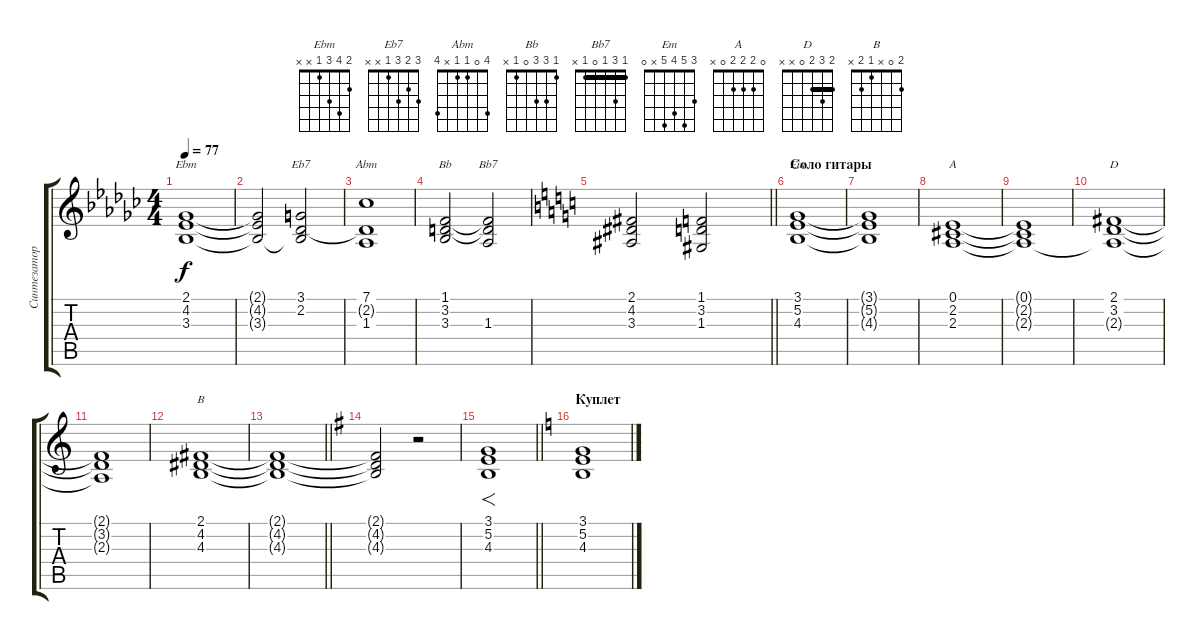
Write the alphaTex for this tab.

\track ("Синтезатор" "Синтезатор") {instrument pad2warm}
\staff {score tabs}
\tuning (E4 B3 G3 D3 A2 E2) {hide}
\chord ("Ebm" 2 4 3 1 x x)
\chord ("Eb7" 3 2 3 1 x x)
\chord ("Abm" 4 0 1 1 x 4)
\chord ("Bb" 1 3 3 0 1 x)
\chord ("Bb7" 1 3 1 0 1 x) {barre 1}
\chord ("Em" 3 5 4 5 x 0)
\chord ("A" 0 2 2 2 0 x)
\chord ("D" 2 3 2 0 x x) {barre 2}
\chord ("B" 2 0 x 1 2 x)
\ts (4 4)
\tempo 77
\clef g2
\ks ebminor
(2.1 4.2 3.3).1{ch "Ebm" dy f} |
(2.1{t} 4.2{t} 3.3{t}).2 (3.1 2.2 3.3{t}).2{ch "Eb7"} |
(7.1 2.2{t} 1.3).1{ch "Abm"} |
(1.1 3.2 3.3).2{ch "Bb"} (1.1{t} 3.2{t} 1.3).2{ch "Bb7"} |
\barLineRight lightlight
\ks c
(2.1 4.2 3.3).2 (1.1 3.2 1.3).2 |
\section ("" "Соло гитары")
(3.1 5.2 4.3).1{ch "Em"} |
(3.1{t} 5.2{t} 4.3{t}).1 |
(0.1 2.2 2.3).1{ch "A"} |
(0.1{t} 2.2{t} 2.3{t}).1 |
(2.1 3.2 2.3{t}).1{ch "D"} |
(2.1{t} 3.2{t} 2.3{t}).1 |
(2.1 4.2 4.3).1{ch "B"} |
\barLineRight lightlight
(2.1{t} 4.2{t} 4.3{t}).1{volume 0} |
\section ("" "")
\ks eminor
(2.1{t} 4.2{t} 4.3{t}).2 r.2 |
\barLineRight lightlight
(3.1 5.2 4.3).1{f volume 11} |
\section ("" "Куплет")
\ks c
(3.1 5.2 4.3).1{volume 8}
